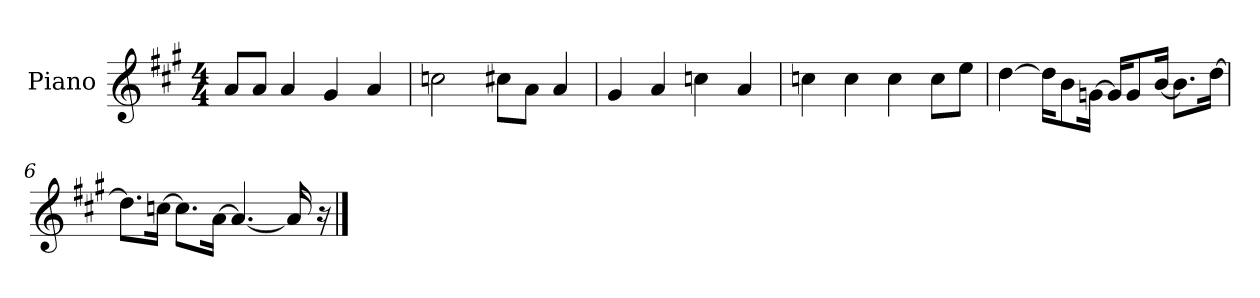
**kern
*part1
*staff1
*I"Piano
*I'P-no
*clefG2
*k[f#c#g#]
*M4/4
*MM90
=1
8a/L
8a/J
4a/
4g#/
4a/
=2
2ccn\
8cc#X\L
8a\J
4a/
=3
4g#/
4a/
4ccn\
4a/
=4
4ccn\
4cc\
4cc\
8cc\L
8ee\J
=5
[4dd\
16dd\KL]
8b\
[16gn\Jk
16g/KL]
8g/
[16b/Jk
8.b\L]
[16dd\Jk
!!LO:LB:g=z
=6
8.dd\L]
[16ccn\Jk
8.cc\L]
[16a\Jk
4.a/_
16a/]
16r
==
*-
